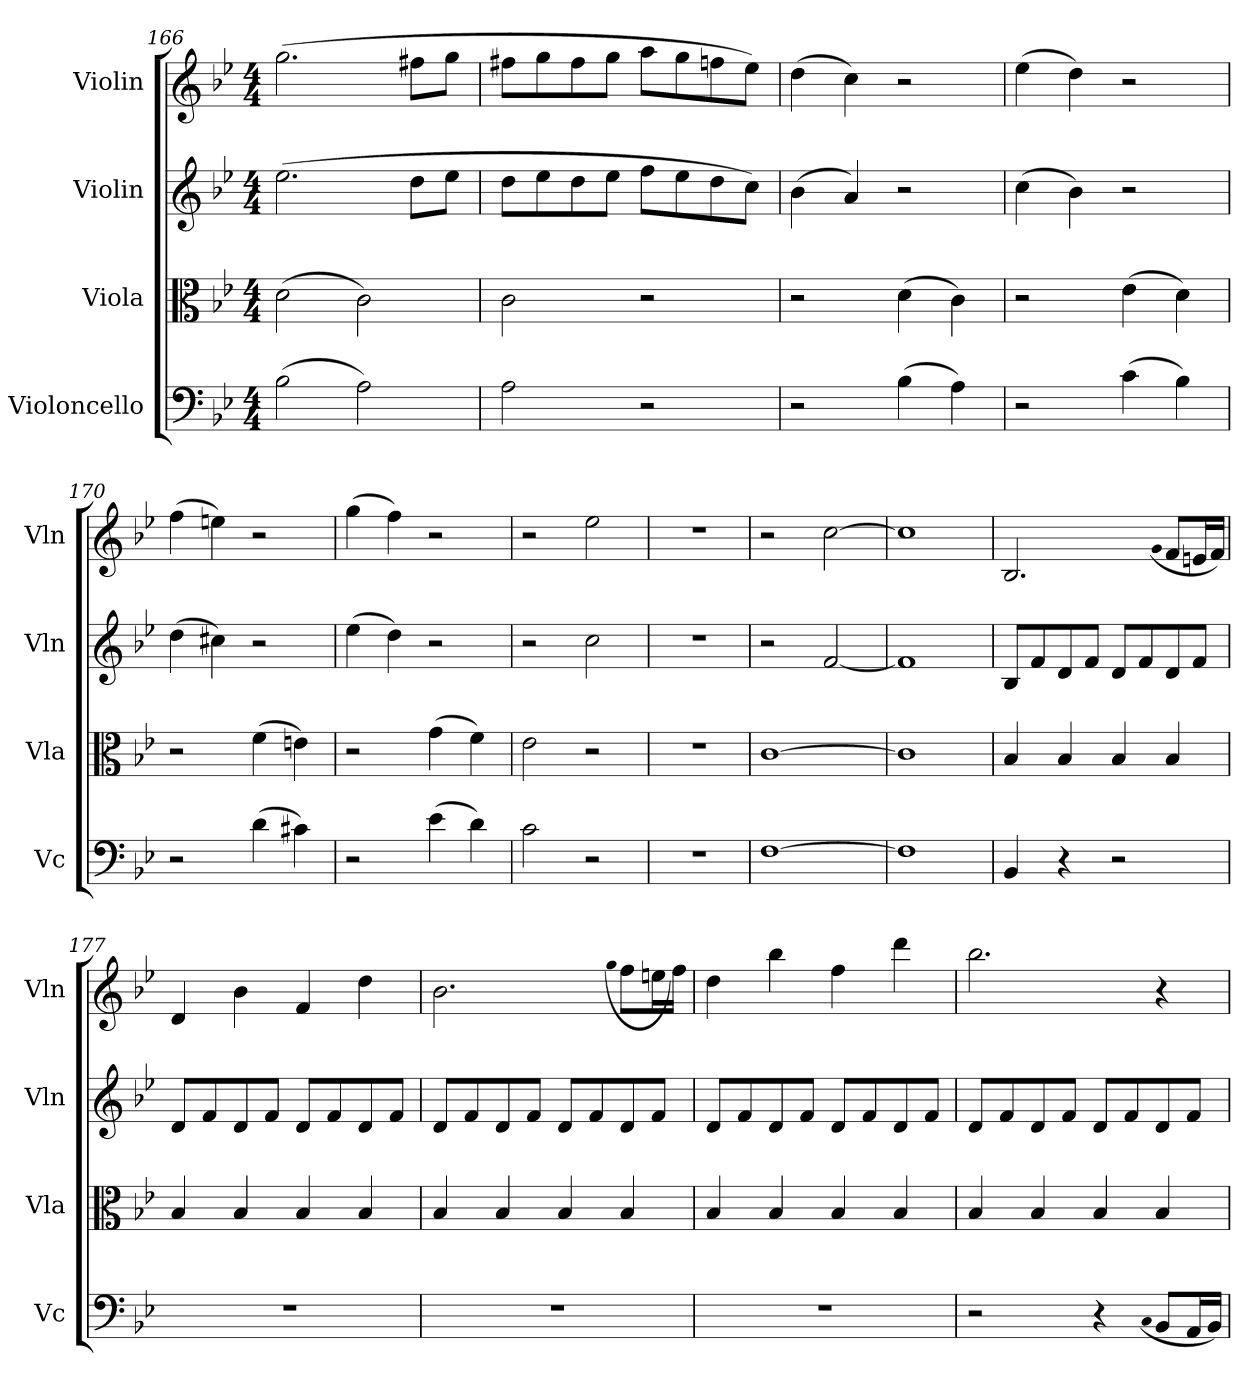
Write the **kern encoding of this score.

**kern	**kern	**kern	**kern
*part4	*part3	*part2	*part1
*staff4	*staff3	*staff2	*staff1
*I"Violoncello	*I"Viola	*I"Violin	*I"Violin
*I'Vc	*I'Vla	*I'Vln	*I'Vln
*clefF4	*clefC3	*clefG2	*clefG2
*k[b-e-]	*k[b-e-]	*k[b-e-]	*k[b-e-]
*B-:	*B-:	*B-:	*B-:
*M4/4	*M4/4	*M4/4	*M4/4
=166	=166	=166	=166
(2B-\	(2d\	(2.ee-\	(2.gg\
2A\)	2c\)	.	.
.	.	8dd\L	8ff#X\L
.	.	8ee-\J	8gg\J
=167	=167	=167	=167
2A\	2c\	8dd\L	8ff#X\L
.	.	8ee-\	8gg\
.	.	8dd\	8ff#\
.	.	8ee-\J	8gg\J
2r	2r	8ff\L	8aa\L
.	.	8ee-\	8gg\
.	.	8dd\	8ffn\
.	.	8cc\J)	8ee-\J)
=168	=168	=168	=168
2r	2r	(4b-\	(4dd\
.	.	4a/)	4cc\)
(4B-\	(4d\	2r	2r
4A\)	4c\)	.	.
=169	=169	=169	=169
2r	2r	(4cc\	(4ee-\
.	.	4b-\)	4dd\)
(4c\	(4e-\	2r	2r
4B-\)	4d\)	.	.
=170	=170	=170	=170
2r	2r	(4dd\	(4ff\
.	.	4cc#X\)	4een\)
(4d\	(4f\	2r	2r
4c#X\)	4en\)	.	.
=171	=171	=171	=171
2r	2r	(4ee-\	(4gg\
.	.	4dd\)	4ff\)
(4e-\	(4g\	2r	2r
4d\)	4f\)	.	.
=172	=172	=172	=172
2c\	2e-\	2r	2r
2r	2r	2cc\	2ee-\
=173	=173	=173	=173
1r	1r	1r	1r
=174	=174	=174	=174
[1F	[1c	2r	2r
.	.	[2f/	[2cc\
=175	=175	=175	=175
1F]	1c]	1f]	1cc]
=176	=176	=176	=176
4BB-/	4B-/	8B-/L	2.B-/
.	.	8f/	.
4r	4B-/	8d/	.
.	.	8f/J	.
2r	4B-/	8d/L	.
.	.	8f/	.
.	.	.	(qg
.	4B-/	8d/	8f/L
.	.	8f/J	16en/L
.	.	.	16f/JJ)
=177	=177	=177	=177
1r	4B-/	8d/L	4d/
.	.	8f/	.
.	4B-/	8d/	4b-\
.	.	8f/J	.
.	4B-/	8d/L	4f/
.	.	8f/	.
.	4B-/	8d/	4dd\
.	.	8f/J	.
=178	=178	=178	=178
1r	4B-/	8d/L	2.b-\
.	.	8f/	.
.	4B-/	8d/	.
.	.	8f/J	.
.	4B-/	8d/L	.
.	.	8f/	.
.	.	.	(qgg
.	4B-/	8d/	8ff\L
.	.	8f/J	16een\L
.	.	.	16ff\JJ)
=179	=179	=179	=179
1r	4B-/	8d/L	4dd\
.	.	8f/	.
.	4B-/	8d/	4bb-\
.	.	8f/J	.
.	4B-/	8d/L	4ff\
.	.	8f/	.
.	4B-/	8d/	4ddd\
.	.	8f/J	.
=180	=180	=180	=180
2r	4B-/	8d/L	2.bb-\
.	.	8f/	.
.	4B-/	8d/	.
.	.	8f/J	.
4r	4B-/	8d/L	.
.	.	8f/	.
(qC	.	.	.
8BB-/L	4B-/	8d/	4r
16AA/L	.	8f/J	.
16BB-/JJ)	.	.	.
=	=	=	=
*-	*-	*-	*-
